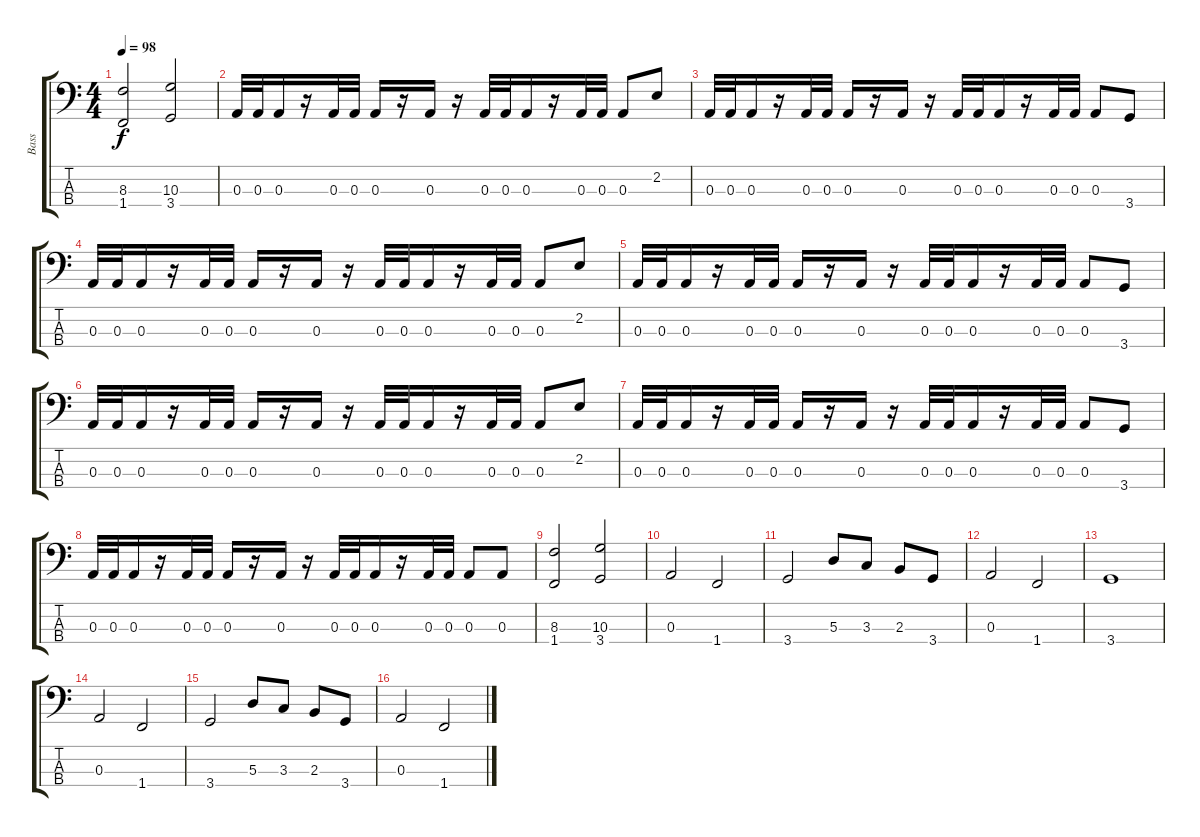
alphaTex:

\track ("Bass" "Bass") {instrument electricbasspick}
\staff {score tabs}
\tuning (G2 D2 A1 E1) {hide}
\ts (4 4)
\tempo 98
\clef f4
\ks c
(8.3 1.4).2{dy f} (10.3 3.4).2 |
0.3.32 0.3.32 0.3.16 r.16 0.3.32 0.3.32 0.3.16 r.16 0.3.16 r.16 0.3.32 0.3.32 0.3.16 r.16 0.3.32 0.3.32 0.3.8 2.2.8 |
0.3.32 0.3.32 0.3.16 r.16 0.3.32 0.3.32 0.3.16 r.16 0.3.16 r.16 0.3.32 0.3.32 0.3.16 r.16 0.3.32 0.3.32 0.3.8 3.4.8 |
0.3.32 0.3.32 0.3.16 r.16 0.3.32 0.3.32 0.3.16 r.16 0.3.16 r.16 0.3.32 0.3.32 0.3.16 r.16 0.3.32 0.3.32 0.3.8 2.2.8 |
0.3.32 0.3.32 0.3.16 r.16 0.3.32 0.3.32 0.3.16 r.16 0.3.16 r.16 0.3.32 0.3.32 0.3.16 r.16 0.3.32 0.3.32 0.3.8 3.4.8 |
0.3.32 0.3.32 0.3.16 r.16 0.3.32 0.3.32 0.3.16 r.16 0.3.16 r.16 0.3.32 0.3.32 0.3.16 r.16 0.3.32 0.3.32 0.3.8 2.2.8 |
0.3.32 0.3.32 0.3.16 r.16 0.3.32 0.3.32 0.3.16 r.16 0.3.16 r.16 0.3.32 0.3.32 0.3.16 r.16 0.3.32 0.3.32 0.3.8 3.4.8 |
0.3.32 0.3.32 0.3.16 r.16 0.3.32 0.3.32 0.3.16 r.16 0.3.16 r.16 0.3.32 0.3.32 0.3.16 r.16 0.3.32 0.3.32 0.3.8 0.3.8 |
(8.3 1.4).2 (10.3 3.4).2 |
0.3.2 1.4.2 |
3.4.2 5.3.8 3.3.8 2.3.8 3.4.8 |
0.3.2 1.4.2 |
3.4.1 |
0.3.2 1.4.2 |
3.4.2 5.3.8 3.3.8 2.3.8 3.4.8 |
0.3.2 1.4.2
